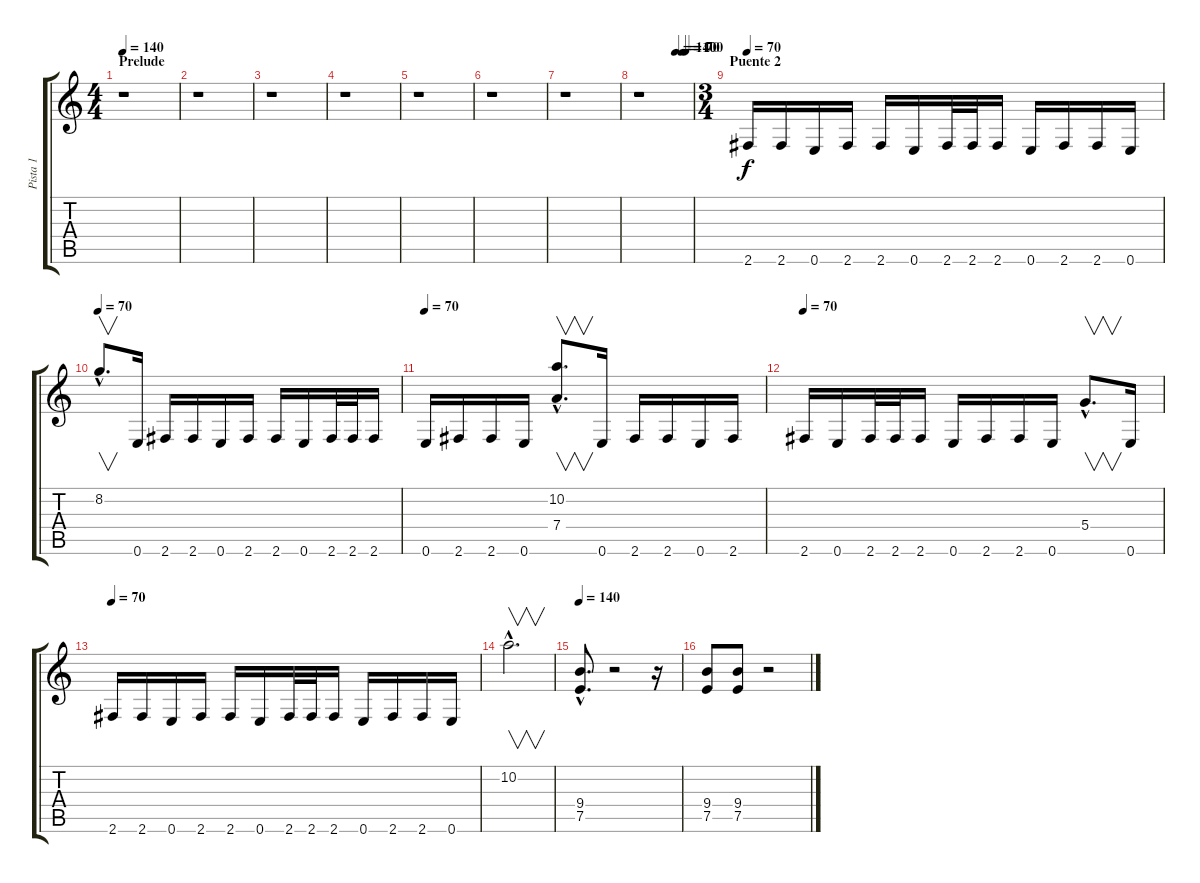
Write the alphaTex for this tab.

\track ("Pista 1" "Pista 1") {instrument distortionguitar}
\staff {score tabs}
\tuning (E4 B3 G3 D3 A2 E2) {hide}
\ts (4 4)
\section ("" "Prelude")
\tempo 140
\clef g2
\ks c
r.1{dy f} |
r.1 |
r.1 |
r.1 |
r.1 |
r.1 |
r.1 |
\tempo (140 0.6875)
\tempo (70 0.875)
\tempo (100 0.8125)
r.1 |
\ts (3 4)
\section ("" "Puente 2")
\tempo 70
2.6.16 2.6.16 0.6.16 2.6.16 2.6.16 0.6.16 2.6.32 2.6.32 2.6.16 0.6.16 2.6.16 2.6.16 0.6.16 |
\tempo 70
8.2{hac}.8{v d} 0.6.16 2.6.16 2.6.16 0.6.16 2.6.16 2.6.16 0.6.16 2.6.32 2.6.32 2.6.16 |
\tempo 70
0.6.16 2.6.16 2.6.16 0.6.16 (10.2{hac} 7.4{hac}).8{v d} 0.6.16 2.6.16 2.6.16 0.6.16 2.6.16 |
\tempo 70
2.6.16 0.6.16 2.6.32 2.6.32 2.6.16 0.6.16 2.6.16 2.6.16 0.6.16 5.4{hac}.8{v d} 0.6.16 |
\tempo 70
2.6.16 2.6.16 0.6.16 2.6.16 2.6.16 0.6.16 2.6.32 2.6.32 2.6.16 0.6.16 2.6.16 2.6.16 0.6.16 |
10.2{hac}.2{v d} |
\tempo 140
(9.4{hac} 7.5{hac}).8{d} r.2 r.16 |
(9.4 7.5).8 (9.4 7.5).8 r.2
